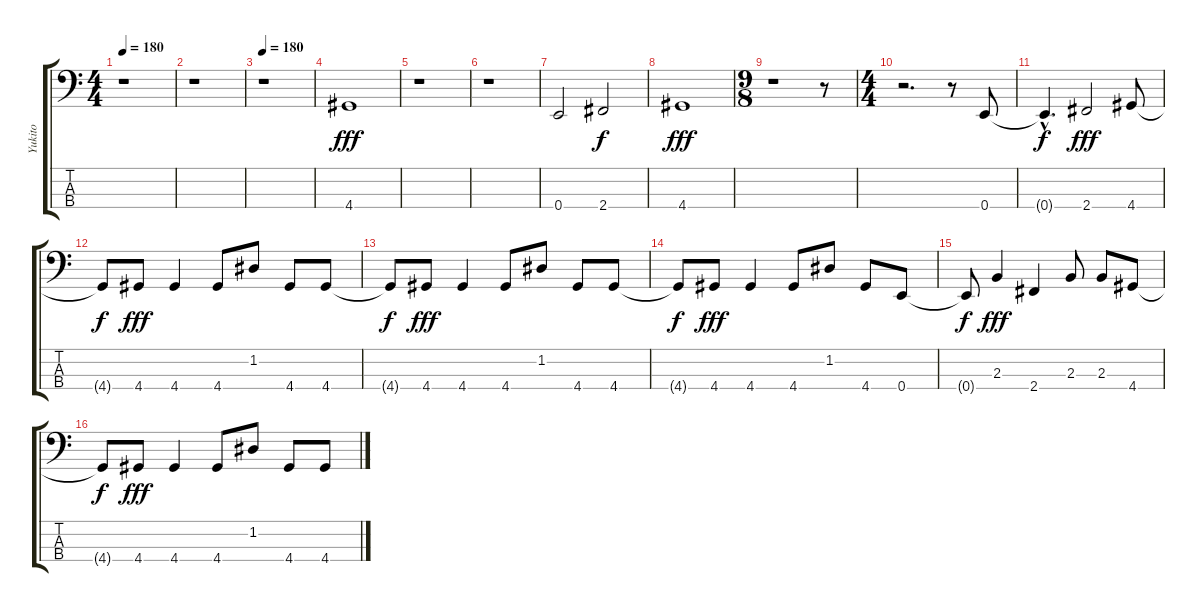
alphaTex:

\track ("Yukito" "Yukito") {instrument electricbasspick}
\staff {score tabs}
\tuning (G2 D2 A1 E1) {hide}
\ts (4 4)
\tempo 180
\clef f4
\ks c
r.1{dy fff instrument electricbasspick} |
r.1 |
\tempo 180
r.1 |
4.4.1 |
r.1 |
r.1 |
0.4.2 2.4.2{dy f} |
4.4.1{dy fff} |
\ts (9 8)
r.1 r.8 |
\ts (4 4)
r.2{d} r.8 0.4.8 |
0.4{hac t}.4{d dy f} 2.4.2{dy fff} 4.4.8 |
4.4{t}.8{dy f} 4.4.8{dy fff} 4.4.4 4.4.8 1.2.8 4.4.8 4.4.8 |
4.4{t}.8{dy f} 4.4.8{dy fff} 4.4.4 4.4.8 1.2.8 4.4.8 4.4.8 |
4.4{t}.8{dy f} 4.4.8{dy fff} 4.4.4 4.4.8 1.2.8 4.4.8 0.4.8 |
0.4{t}.8{dy f} 2.3.4{dy fff} 2.4.4 2.3.8 2.3.8 4.4.8 |
4.4{t}.8{dy f} 4.4.8{dy fff} 4.4.4 4.4.8 1.2.8 4.4.8 4.4.8
